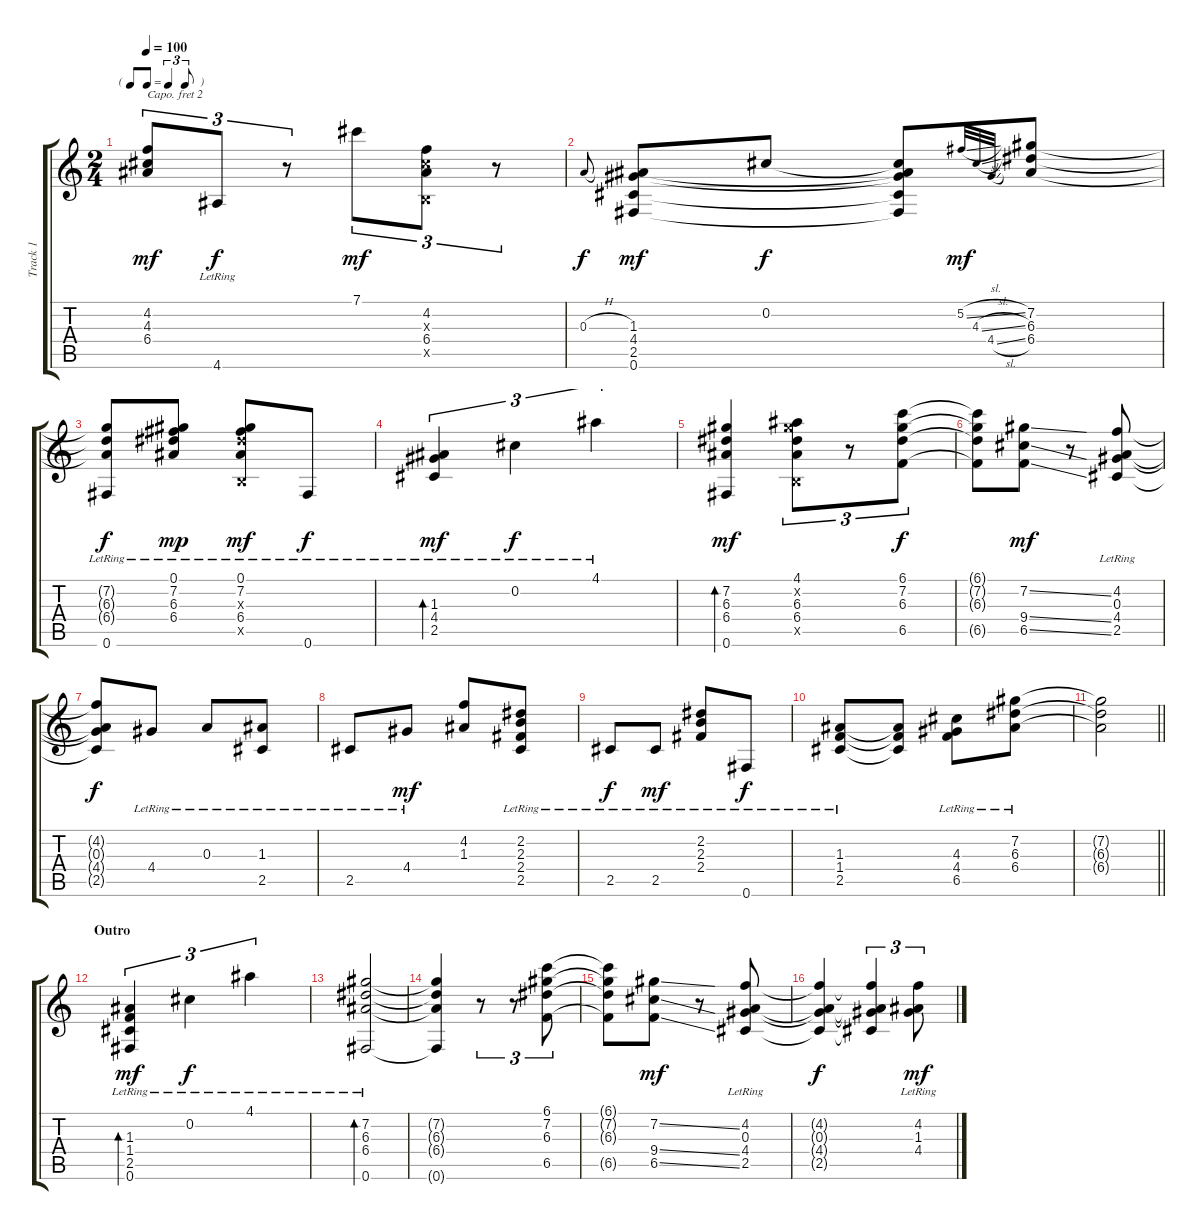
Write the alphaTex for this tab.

\track ("Track 1" "Track 1") {instrument acousticguitarsteel}
\staff {score tabs}
\capo 2
\tuning (E4 B3 G3 D3 A2 E2) {hide}
\ts (2 4)
\tf triplet8th
\tempo 100
\clef g2
\ks c
(4.2 4.3 6.4).8{tu (3 2) dy mf} 4.6{lr}.8{tu (3 2) dy f} r.8{tu (3 2)} 7.1.8{tu (3 2) dy mf} (4.2 4.3{x} 6.4 0.5{x}).8{tu (3 2)} r.8{tu (3 2)} |
0.3{h}.8{gr onbeat dy f} (1.3 4.4 2.5 0.6).8{dy mf} 0.2.8{dy f} (0.2{t} 1.3{t} 4.4{t} 2.5{t} 0.6{t}).8 5.2{sl}.32{gr onbeat dy mf} 4.3{sl}.32{gr onbeat} 4.4{sl}.32{gr onbeat} (7.2 6.3 6.4).8 |
(7.2{t} 6.3{t} 6.4{t} 0.6{lr}).8{dy f} (0.1{lr} 7.2 6.3 6.4).8{dy mp} (0.1{lr} 7.2 6.3{x} 6.4{lr} 0.5{x}).8{dy mf} 0.6{lr}.8{dy f} |
(1.3{lr} 4.4{lr} 2.5{lr}).4{tu (3 2) bd 120 dy mf} 0.2{lr}.4{tu (3 2) dy f} 4.1{lr}.4{tu (3 2)} |
(7.2 6.3 6.4 0.6).4{bd 120 dy mf} (4.1 7.2{x} 6.3 6.4 0.5{x}).8{tu (3 2)} r.8{tu (3 2)} (6.1 7.2 6.3 6.5).8{tu (3 2) dy f} |
(6.1{t} 7.2{t} 6.3{t} 6.5{t}).8 (7.2{ss} 9.4{ss} 6.5{ss}).8{dy mf} r.8 (4.2{lr} 0.3{lr} 4.4{lr} 2.5{lr}).8 |
(4.2{t} 0.3{t} 4.4{t} 2.5{t}).8{dy f} 4.4{lr}.8 0.3{lr}.8 (1.3{lr} 2.5{lr}).8 |
2.5{lr}.8 4.4{lr}.8{dy mf} (4.2 1.3).8 (2.2{lr} 2.3{lr} 2.4{lr} 2.5).8 |
2.5{lr}.8{dy f} 2.5{lr}.8{dy mf} (2.2{lr} 2.3{lr} 2.4{lr}).8 0.6{lr}.8{dy f} |
(1.3{lr} 1.4{lr} 2.5{lr}).8 (1.3{t} 1.4{t} 2.5{t}).8 (4.3{lr} 4.4{lr} 6.5{lr}).8 (7.2{lr} 6.3{lr} 6.4{lr}).8 |
\barLineRight lightlight
(7.2{t} 6.3{t} 6.4{t}).2 |
\section ("" "Outro")
(1.3{lr} 1.4{lr} 2.5{lr} 0.6{lr}).4{tu (3 2) bd 120 dy mf} 0.2{lr}.4{tu (3 2) dy f} 4.1{lr}.4{tu (3 2)} |
(7.2{lr} 6.3{lr} 6.4{lr} 0.6).2{bd 60} |
(7.2{t} 6.3{t} 6.4{t} 0.6{t}).4 r.8{tu (3 2)} r.8{tu (3 2)} (6.1 7.2 6.3 6.5).8{tu (3 2)} |
(6.1{t} 7.2{t} 6.3{t} 6.5{t}).8 (7.2{ss} 9.4{ss} 6.5{ss}).8{dy mf} r.8 (4.2{lr} 0.3{lr} 4.4{lr} 2.5{lr}).8 |
(4.2{t} 0.3{t} 4.4{t} 2.5{t}).4{dy f} (4.2{t} 0.3{t} 4.4{t} 2.5{t}).4{tu (3 2)} (4.2{lr} 1.3{lr} 4.4{lr}).8{tu (3 2) dy mf}
